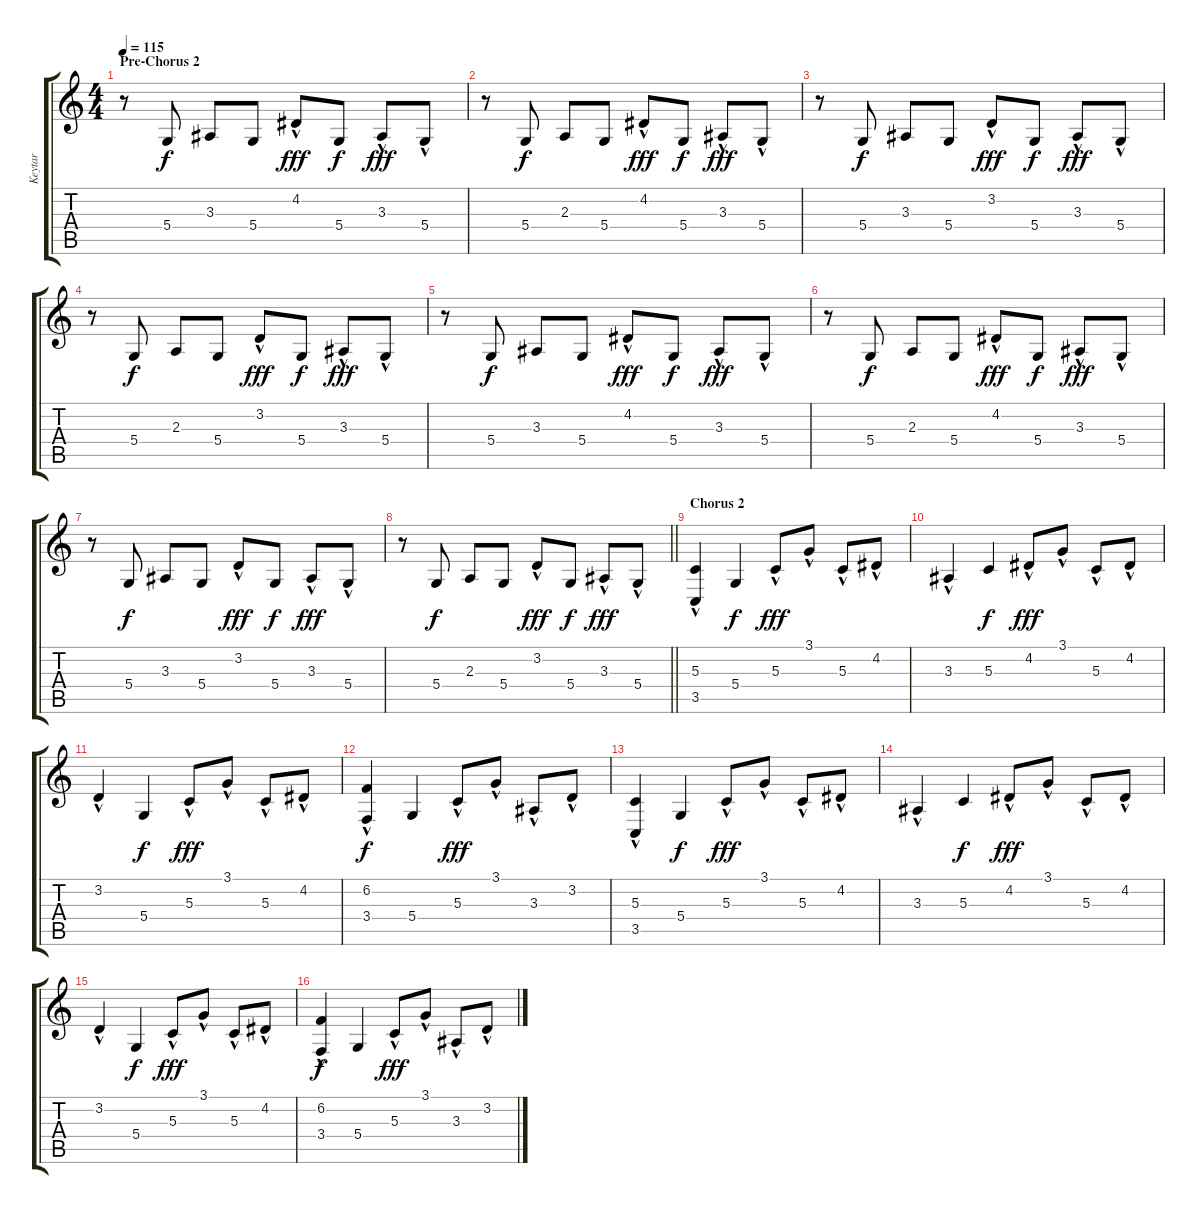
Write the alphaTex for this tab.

\track ("Keytar" "Keytar") {instrument pizzicatostrings}
\staff {score tabs}
\tuning (E4 B3 G3 D3 A2 E2) {hide}
\ts (4 4)
\section ("" "Pre-Chorus 2")
\tempo 115
\clef g2
\ks c
r.8{dy fff} 5.4.8{dy f} 3.3.8 5.4.8 4.2{hac}.8{dy fff} 5.4.8{dy f} 3.3{hac}.8{dy fff} 5.4{hac}.8 |
r.8 5.4.8{dy f} 2.3.8 5.4.8 4.2{hac}.8{dy fff} 5.4.8{dy f} 3.3{hac}.8{dy fff} 5.4{hac}.8 |
r.8 5.4.8{dy f} 3.3.8 5.4.8 3.2{hac}.8{dy fff} 5.4.8{dy f} 3.3{hac}.8{dy fff} 5.4{hac}.8 |
r.8 5.4.8{dy f} 2.3.8 5.4.8 3.2{hac}.8{dy fff} 5.4.8{dy f} 3.3{hac}.8{dy fff} 5.4{hac}.8 |
r.8 5.4.8{dy f} 3.3.8 5.4.8 4.2{hac}.8{dy fff} 5.4.8{dy f} 3.3{hac}.8{dy fff} 5.4{hac}.8 |
r.8 5.4.8{dy f} 2.3.8 5.4.8 4.2{hac}.8{dy fff} 5.4.8{dy f} 3.3{hac}.8{dy fff} 5.4{hac}.8 |
r.8 5.4.8{dy f} 3.3.8 5.4.8 3.2{hac}.8{dy fff} 5.4.8{dy f} 3.3{hac}.8{dy fff} 5.4{hac}.8 |
\barLineRight lightlight
r.8 5.4.8{dy f} 2.3.8 5.4.8 3.2{hac}.8{dy fff} 5.4.8{dy f} 3.3{hac}.8{dy fff} 5.4{hac}.8 |
\section ("" "Chorus 2")
(5.3{hac} 3.5).4 5.4.4{dy f} 5.3{hac}.8{dy fff} 3.1{hac}.8 5.3{hac}.8 4.2{hac}.8 |
3.3{hac}.4 5.3.4{dy f} 4.2{hac}.8{dy fff} 3.1{hac}.8 5.3{hac}.8 4.2{hac}.8 |
3.2{hac}.4 5.4.4{dy f} 5.3{hac}.8{dy fff} 3.1{hac}.8 5.3{hac}.8 4.2{hac}.8 |
(6.2{hac} 3.4).4{dy f} 5.4.4 5.3{hac}.8{dy fff} 3.1{hac}.8 3.3{hac}.8 3.2{hac}.8 |
(5.3{hac} 3.5).4 5.4.4{dy f} 5.3{hac}.8{dy fff} 3.1{hac}.8 5.3{hac}.8 4.2{hac}.8 |
3.3{hac}.4 5.3.4{dy f} 4.2{hac}.8{dy fff} 3.1{hac}.8 5.3{hac}.8 4.2{hac}.8 |
3.2{hac}.4 5.4.4{dy f} 5.3{hac}.8{dy fff} 3.1{hac}.8 5.3{hac}.8 4.2{hac}.8 |
(6.2{hac} 3.4).4{dy f} 5.4.4 5.3{hac}.8{dy fff} 3.1{hac}.8 3.3{hac}.8 3.2{hac}.8
